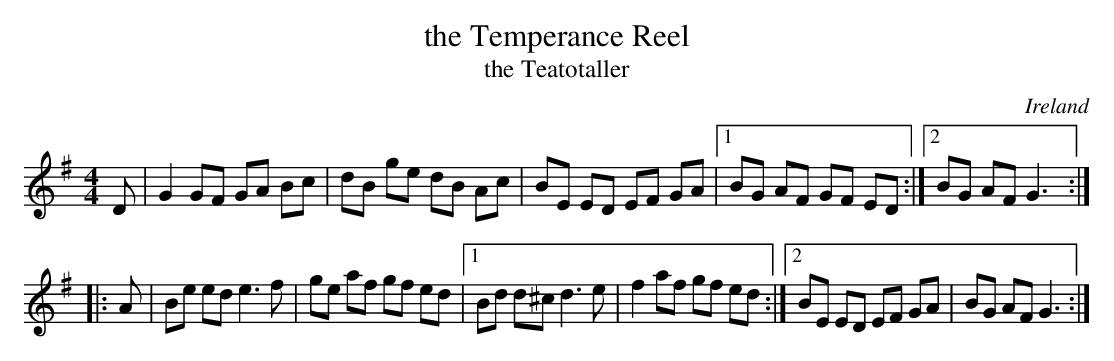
X:1
T:the Temperance Reel
T:the Teatotaller
M:4/4
O:Ireland
K:G major
D|G2 GF GA Bc|dB ge dB Ac| BE ED EF GA\
|1BG AF GF ED :|2BG AF G3:|
|:A|Be ed e3f |ge af gf ed\
|1Bd d^c d3e|f2 af gf ed\
:|2BE ED EF GA| BG AF G3:|
